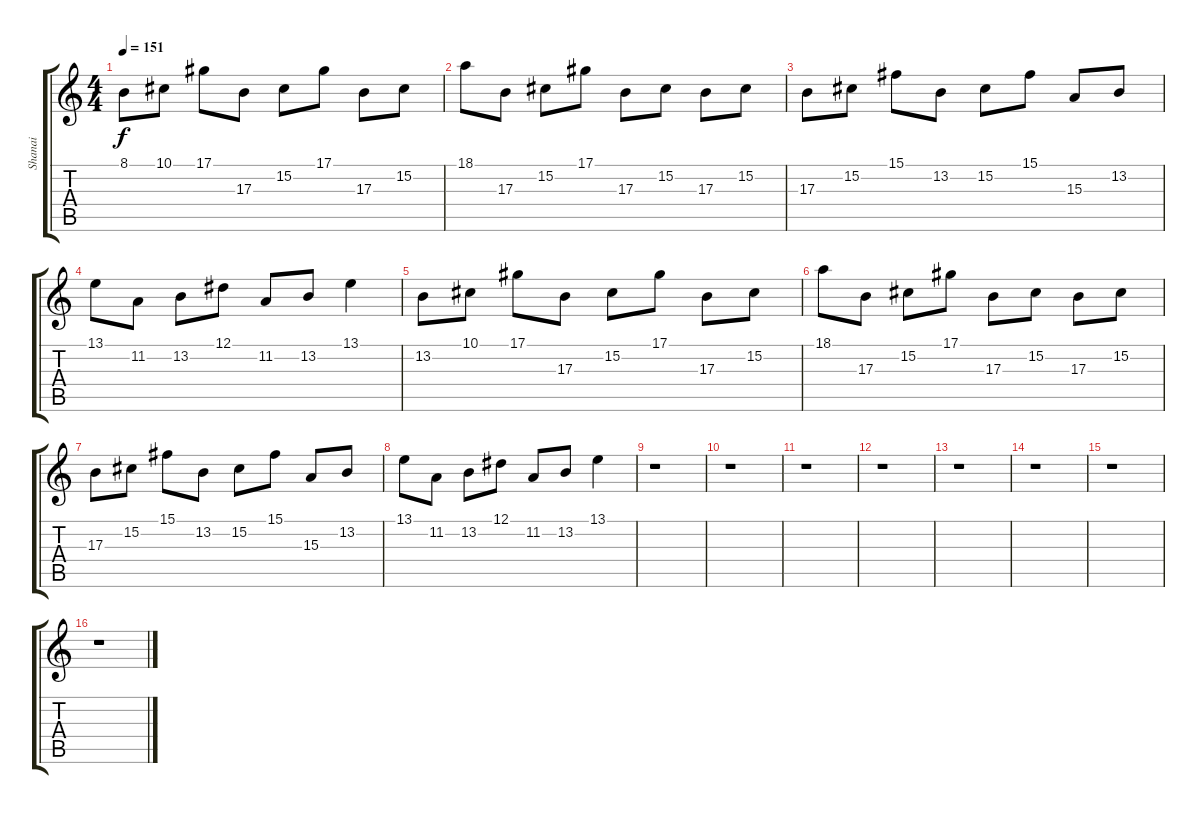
\track ("Shanai" "Shanai") {instrument shanai}
\staff {score tabs}
\tuning (Eb4 Bb3 Gb3 Db3 Ab2 Eb2) {hide}
\ts (4 4)
\tempo 151
\clef g2
\ks c
8.1.8{dy f} 10.1.8 17.1.8 17.3.8 15.2.8 17.1.8 17.3.8 15.2.8 |
18.1.8 17.3.8 15.2.8 17.1.8 17.3.8 15.2.8 17.3.8 15.2.8 |
17.3.8 15.2.8 15.1.8 13.2.8 15.2.8 15.1.8 15.3.8 13.2.8 |
13.1.8 11.2.8 13.2.8 12.1.8 11.2.8 13.2.8 13.1.4 |
13.2.8 10.1.8 17.1.8 17.3.8 15.2.8 17.1.8 17.3.8 15.2.8 |
18.1.8 17.3.8 15.2.8 17.1.8 17.3.8 15.2.8 17.3.8 15.2.8 |
17.3.8 15.2.8 15.1.8 13.2.8 15.2.8 15.1.8 15.3.8 13.2.8 |
13.1.8 11.2.8 13.2.8 12.1.8 11.2.8 13.2.8 13.1.4 |
r.1 |
r.1 |
r.1 |
r.1 |
r.1 |
r.1 |
r.1 |
r.1
